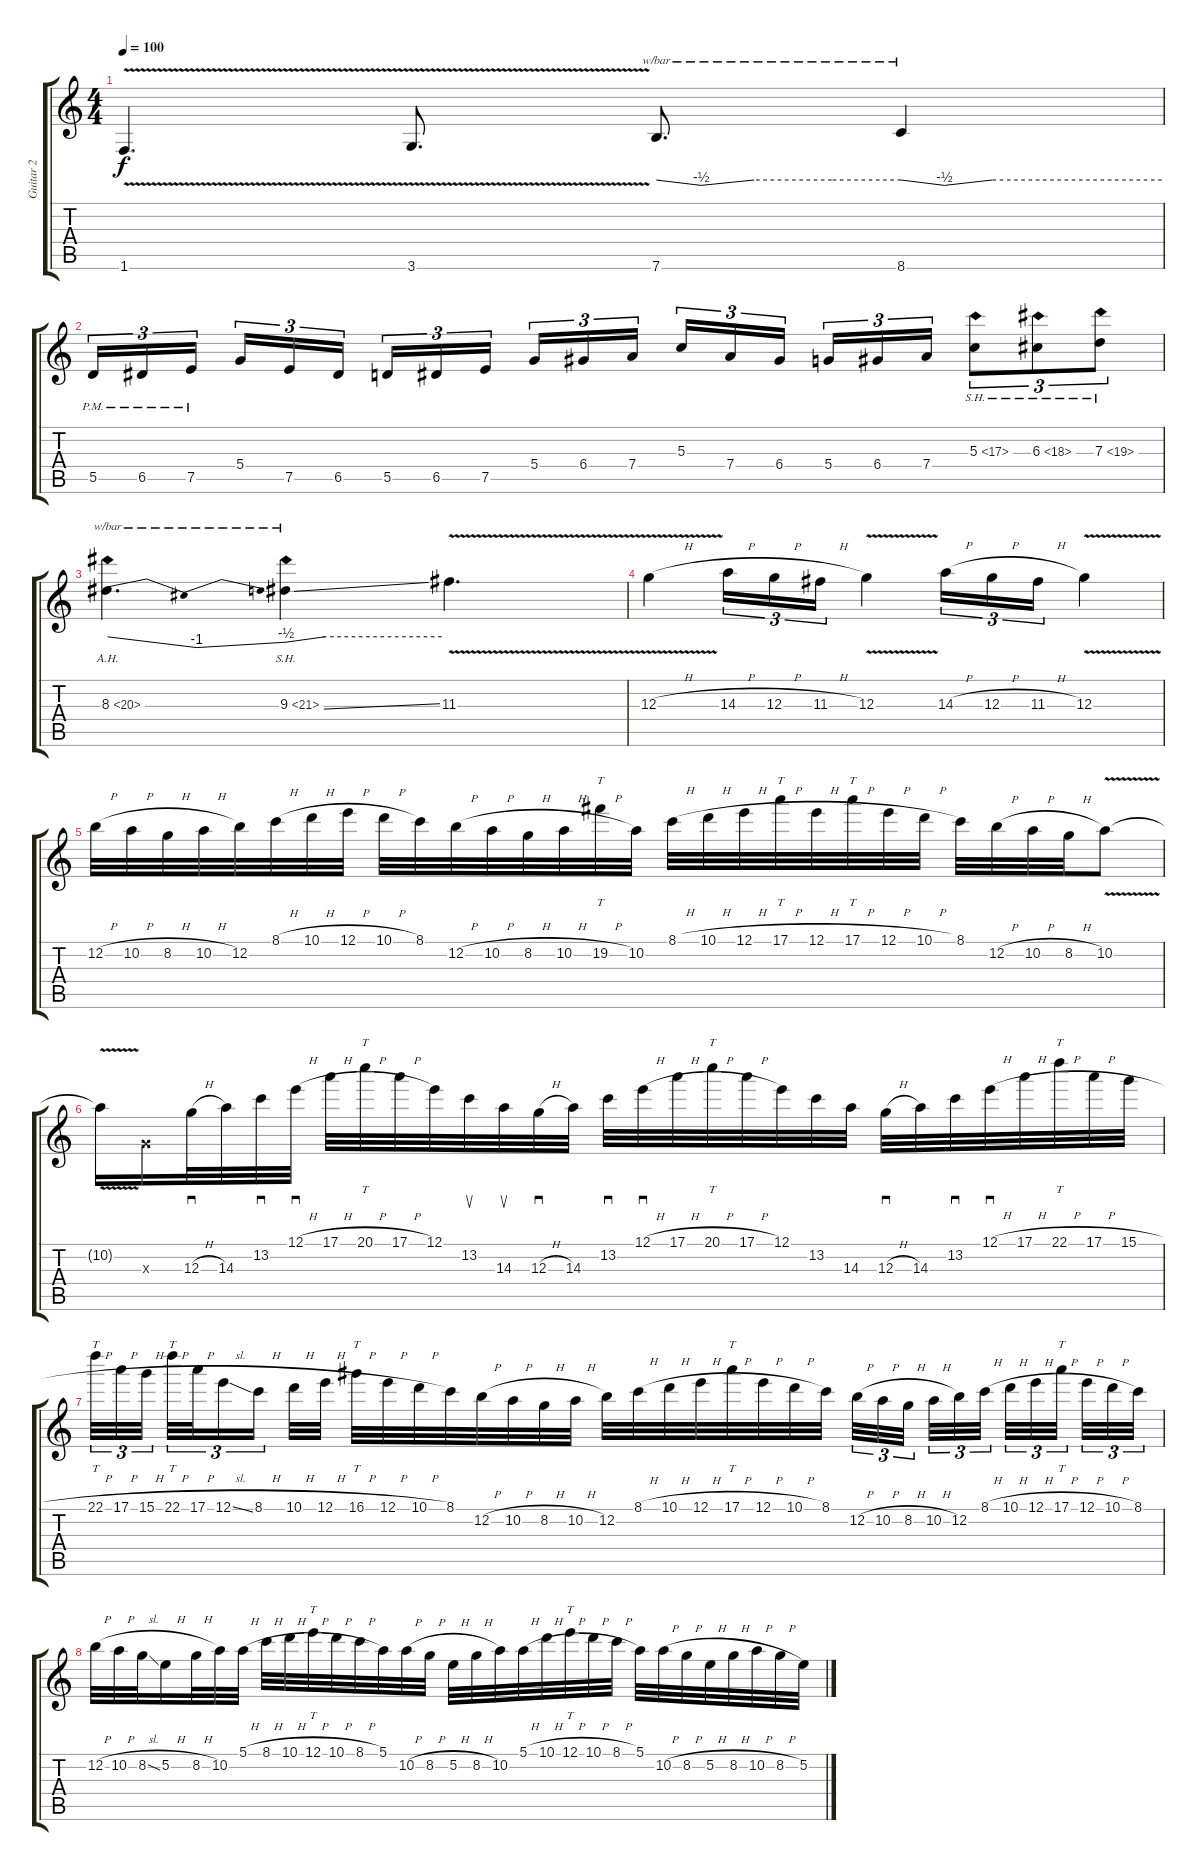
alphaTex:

\track ("Guitar 2" "Guitar 2") {instrument distortionguitar}
\staff {score tabs}
\tuning (E4 B3 G3 D3 A2 E2) {hide}
\ts (4 4)
\tempo 100
\clef g2
\ks c
1.6{v}.4{d dy f} 3.6{v}.8{d} 7.6.8{d tbe (custom default 0 0 11 -2 24 0 43 0 60 0)} 8.6.4{tbe (custom default 0 0 10 -2 21 0 60 0)} |
5.5{pm}.16{tu (3 2)} 6.5{pm}.16{tu (3 2)} 7.5{pm}.16{tu (3 2) beam splitsecondary} 5.4.16{tu (3 2)} 7.5.16{tu (3 2)} 6.5.16{tu (3 2)} 5.5.16{tu (3 2)} 6.5.16{tu (3 2)} 7.5.16{tu (3 2) beam splitsecondary} 5.4.16{tu (3 2)} 6.4.16{tu (3 2)} 7.4.16{tu (3 2)} 5.3.16{tu (3 2)} 7.4.16{tu (3 2)} 6.4.16{tu (3 2) beam splitsecondary} 5.4.16{tu (3 2)} 6.4.16{tu (3 2)} 7.4.16{tu (3 2)} 5.3{sh 12}.8{tu (3 2)} 6.3{sh 12}.8{tu (3 2)} 7.3{sh 12}.8{tu (3 2)} |
8.3{ah 12}.4{d tbe (dip default 0 0 39 -4 60 -2)} 9.3{sh 12 ss}.4{tbe (custom default 0 -2 15 0 60 0)} 11.3{v}.4{d} |
12.3{v h}.4 14.3{h}.16{tu (3 2)} 12.3{h}.16{tu (3 2)} 11.3{h}.16{tu (3 2)} 12.3{v}.4 14.3{h}.16{tu (3 2)} 12.3{h}.16{tu (3 2)} 11.3{h}.16{tu (3 2)} 12.3{v}.4 |
12.2{h}.32 10.2{h}.32 8.2{h}.32 10.2{h}.32 12.2.32 8.1{h}.32 10.1{h}.32 12.1{h}.32 10.1{h}.32 8.1.32 12.2{h}.32 10.2{h}.32 8.2{h}.32 10.2{h}.32 19.2{h}.32{tt} 10.2.32 8.1{h}.32 10.1{h}.32 12.1{h}.32 17.1{h}.32{tt} 12.1{h}.32 17.1{h}.32{tt} 12.1{h}.32 10.1{h}.32 8.1.32 12.2{h}.32 10.2{h}.32 8.2{h}.32 10.2{v}.8 |
10.2{v t}.16 0.3{x}.16 12.3{h}.32{sd} 14.3.32 13.2.32{sd} 12.1{h}.32{sd} 17.1{h}.32 20.1{h}.32{tt} 17.1{h}.32 12.1.32 13.2.32{su} 14.3.32{su} 12.3{h}.32{sd} 14.3.32 13.2.32{sd} 12.1{h}.32{sd} 17.1{h}.32 20.1{h}.32{tt} 17.1{h}.32 12.1.32 13.2.32 14.3.32 12.3{h}.32{sd} 14.3.32 13.2.32{sd} 12.1{h}.32{sd} 17.1{h}.32 22.1{h}.32{tt} 17.1{h}.32 15.1{h}.32 |
22.1{h}.32{tt tu (3 2)} 17.1{h}.32{tu (3 2)} 15.1{h}.32{tu (3 2) beam splitsecondary} 22.1{h}.32{tt tu (3 2)} 17.1{h}.32{tu (3 2)} 12.1{sl}.16{tu (3 2)} 8.1{h}.16{tu (3 2) beam splitsecondary} 10.1{h}.32 12.1{h}.32 16.1{h}.32{tt} 12.1{h}.32 10.1{h}.32 8.1.32 12.2{h}.32 10.2{h}.32 8.2{h}.32 10.2{h}.32 12.2.32 8.1{h}.32 10.1{h}.32 12.1{h}.32 17.1{h}.32{tt} 12.1{h}.32 10.1{h}.32 8.1.32 12.2{h}.32{tu (3 2)} 10.2{h}.32{tu (3 2)} 8.2{h}.32{tu (3 2) beam splitsecondary} 10.2{h}.32{tu (3 2)} 12.2.32{tu (3 2)} 8.1{h}.32{tu (3 2) beam splitsecondary} 10.1{h}.32{tu (3 2)} 12.1{h}.32{tu (3 2)} 17.1{h}.32{tt tu (3 2) beam splitsecondary} 12.1{h}.32{tu (3 2)} 10.1{h}.32{tu (3 2)} 8.1.32{tu (3 2)} |
12.2{h}.32 10.2{h}.32 8.2{sl}.32 5.2{h}.16 8.2{h}.32 10.2.32 5.1{h}.32 8.1{h}.32 10.1{h}.32 12.1{h}.32{tt} 10.1{h}.32 8.1{h}.32 5.1.32 10.2{h}.32 8.2{h}.32 5.2{h}.32 8.2{h}.32 10.2.32 5.1{h}.32 10.1{h}.32 12.1{h}.32{tt} 10.1{h}.32 8.1{h}.32 5.1.32 10.2{h}.32 8.2{h}.32 5.2{h}.32 8.2{h}.32 10.2{h}.32 8.2{h}.32 5.2{h}.32
